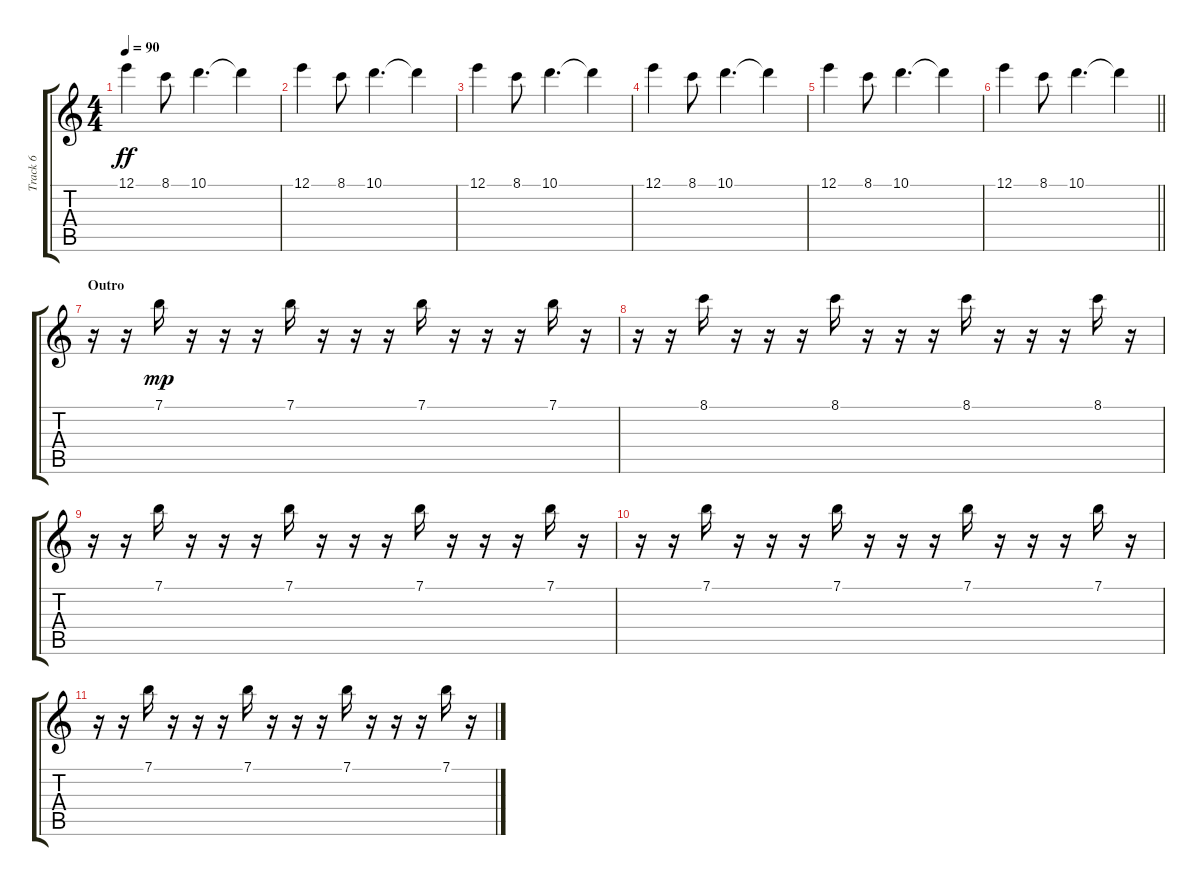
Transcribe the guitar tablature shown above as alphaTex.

\track ("Track 6" "Track 6") {instrument distortionguitar}
\staff {score tabs}
\tuning (E4 B3 G3 D3 A2 E2) {hide}
\ts (4 4)
\tempo 90
\clef g2
\ks c
12.1.4{dy ff} 8.1.8 10.1.4{d} 10.1{t}.4 |
12.1.4 8.1.8 10.1.4{d} 10.1{t}.4 |
12.1.4 8.1.8 10.1.4{d} 10.1{t}.4 |
12.1.4 8.1.8 10.1.4{d} 10.1{t}.4 |
12.1.4 8.1.8 10.1.4{d} 10.1{t}.4 |
\barLineRight lightlight
12.1.4 8.1.8 10.1.4{d} 10.1{t}.4 |
\section ("" "Outro")
r.16 r.16 7.1.16{dy mp} r.16 r.16 r.16 7.1.16 r.16 r.16 r.16 7.1.16 r.16 r.16 r.16 7.1.16 r.16 |
r.16 r.16 8.1.16 r.16 r.16 r.16 8.1.16 r.16 r.16 r.16 8.1.16 r.16 r.16 r.16 8.1.16 r.16 |
r.16 r.16 7.1.16 r.16 r.16 r.16 7.1.16 r.16 r.16 r.16 7.1.16 r.16 r.16 r.16 7.1.16 r.16 |
r.16 r.16 7.1.16 r.16 r.16 r.16 7.1.16 r.16 r.16 r.16 7.1.16 r.16 r.16 r.16 7.1.16 r.16 |
r.16 r.16 7.1.16 r.16 r.16 r.16 7.1.16 r.16 r.16 r.16 7.1.16 r.16 r.16 r.16 7.1.16 r.16
